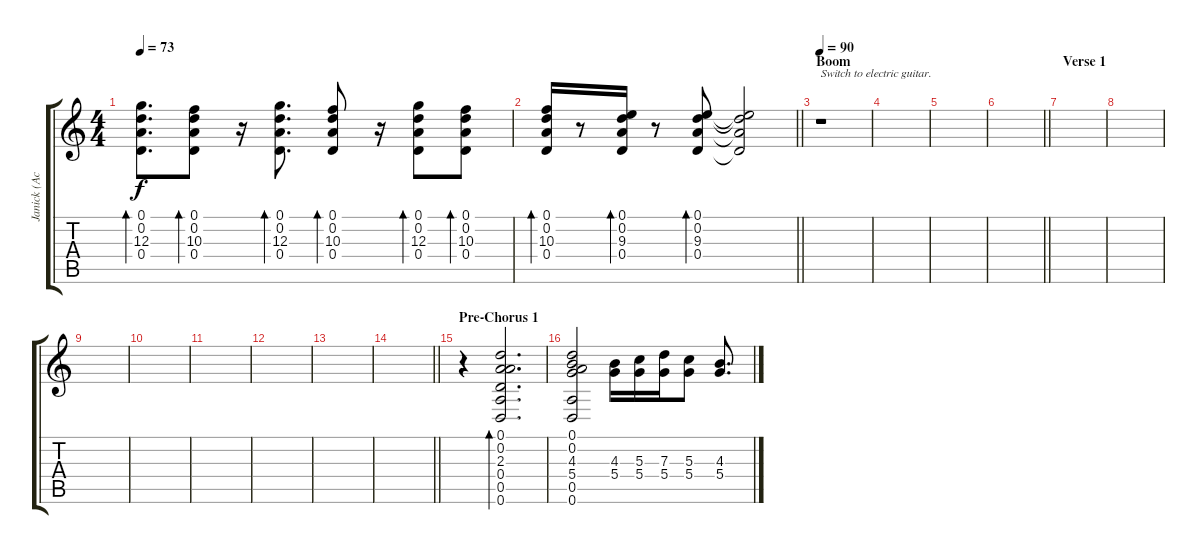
\track ("Janick (Acoustic)" "Janick (Ac") {instrument acousticguitarsteel}
\staff {score tabs}
\tuning (D4 A3 G3 D3 A2 D2) {hide}
\ts (4 4)
\tempo 73
\clef g2
\ks c
(0.1 0.2 12.3 0.4).8{d bd 120 dy f} (0.1 0.2 10.3 0.4).8{bd 120} r.16 (0.1 0.2 12.3 0.4).8{d bd 120} (0.1 0.2 10.3 0.4).8{bd 120} r.16 (0.1 0.2 12.3 0.4).8{bd 120} (0.1 0.2 10.3 0.4).8{bd 120} |
\barLineRight lightlight
(0.1 0.2 10.3 0.4).16{bd 120} r.8 (0.1 0.2 9.3 0.4).16{bd 120} r.8 (0.1 0.2 9.3 0.4).8{bd 120} (0.1{t} 0.2{t} 9.3{t} 0.4{t}).2 |
\section ("" "Boom")
\tempo 90
r.1{txt "Switch to electric guitar."} |
|
|
\barLineRight lightlight
|
\section ("" "Verse 1")
|
|
|
|
|
|
|
\barLineRight lightlight
|
\section ("" "Pre-Chorus 1")
r.4 (0.1 0.2 2.3 0.4 0.5 0.6).2{d bd 120} |
(0.1 0.2 4.3 5.4 0.5 0.6).2 (4.3 5.4).16 (5.3 5.4).16 (7.3 5.4).16 (5.3 5.4).8 (4.3 5.4).8{d}
